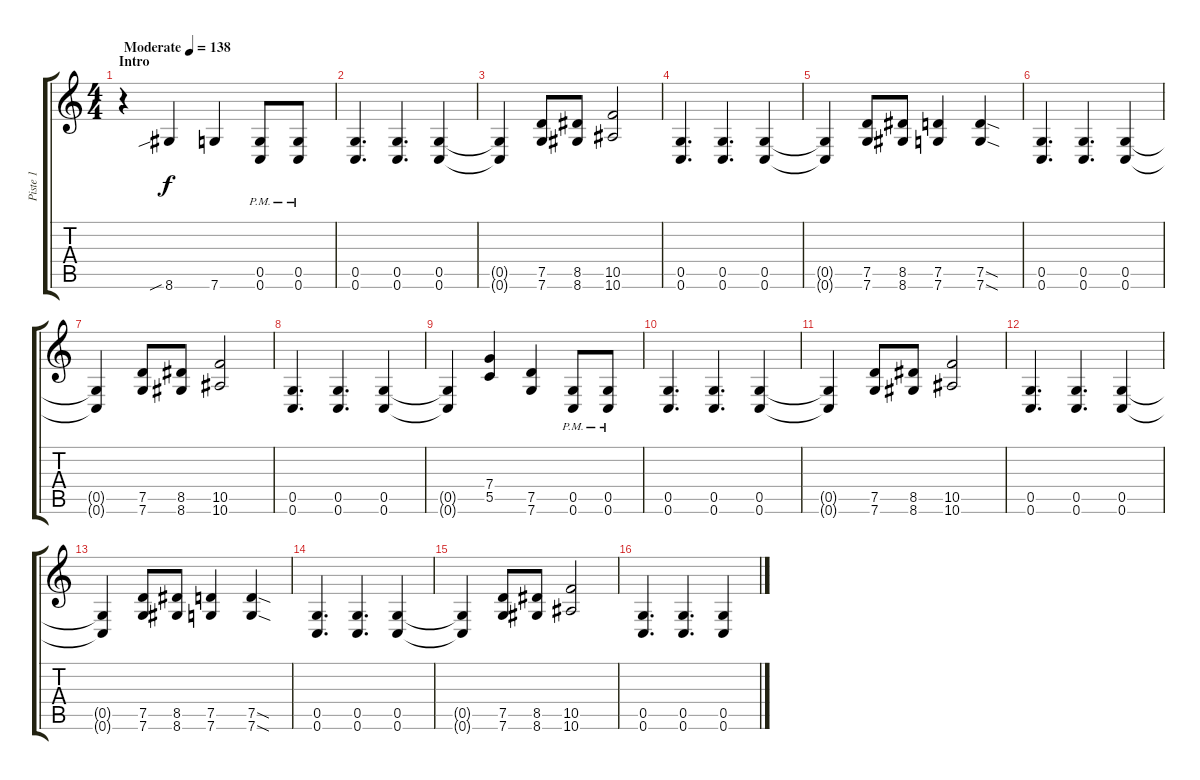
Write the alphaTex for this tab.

\track ("Piste 1" "Piste 1") {instrument distortionguitar}
\staff {score tabs}
\tuning (D4 A3 F3 C3 G2 C2) {hide}
\ts (4 4)
\section ("" "Intro")
\tempo (138 "Moderate")
\clef g2
\ks c
r.4{dy f instrument distortionguitar} 8.6{sib}.4 7.6.4 (0.5{pm} 0.6{pm}).8 (0.5{pm} 0.6{pm}).8 |
(0.5 0.6).4{d} (0.5 0.6).4{d} (0.5 0.6).4 |
(0.5{t} 0.6{t}).4 (7.5 7.6).8 (8.5 8.6).8 (10.5 10.6).2 |
(0.5 0.6).4{d} (0.5 0.6).4{d} (0.5 0.6).4 |
(0.5{t} 0.6{t}).4 (7.5 7.6).8 (8.5 8.6).8 (7.5 7.6).4 (7.5{sod} 7.6{sod}).4 |
(0.5 0.6).4{d} (0.5 0.6).4{d} (0.5 0.6).4 |
(0.5{t} 0.6{t}).4 (7.5 7.6).8 (8.5 8.6).8 (10.5 10.6).2 |
(0.5 0.6).4{d} (0.5 0.6).4{d} (0.5 0.6).4 |
(0.5{t} 0.6{t}).4 (7.4 5.5).4 (7.5 7.6).4 (0.5{pm} 0.6{pm}).8 (0.5{pm} 0.6{pm}).8 |
(0.5 0.6).4{d} (0.5 0.6).4{d} (0.5 0.6).4 |
(0.5{t} 0.6{t}).4 (7.5 7.6).8 (8.5 8.6).8 (10.5 10.6).2 |
(0.5 0.6).4{d} (0.5 0.6).4{d} (0.5 0.6).4 |
(0.5{t} 0.6{t}).4 (7.5 7.6).8 (8.5 8.6).8 (7.5 7.6).4 (7.5{sod} 7.6{sod}).4 |
(0.5 0.6).4{d} (0.5 0.6).4{d} (0.5 0.6).4 |
(0.5{t} 0.6{t}).4 (7.5 7.6).8 (8.5 8.6).8 (10.5 10.6).2 |
(0.5 0.6).4{d} (0.5 0.6).4{d} (0.5 0.6).4
